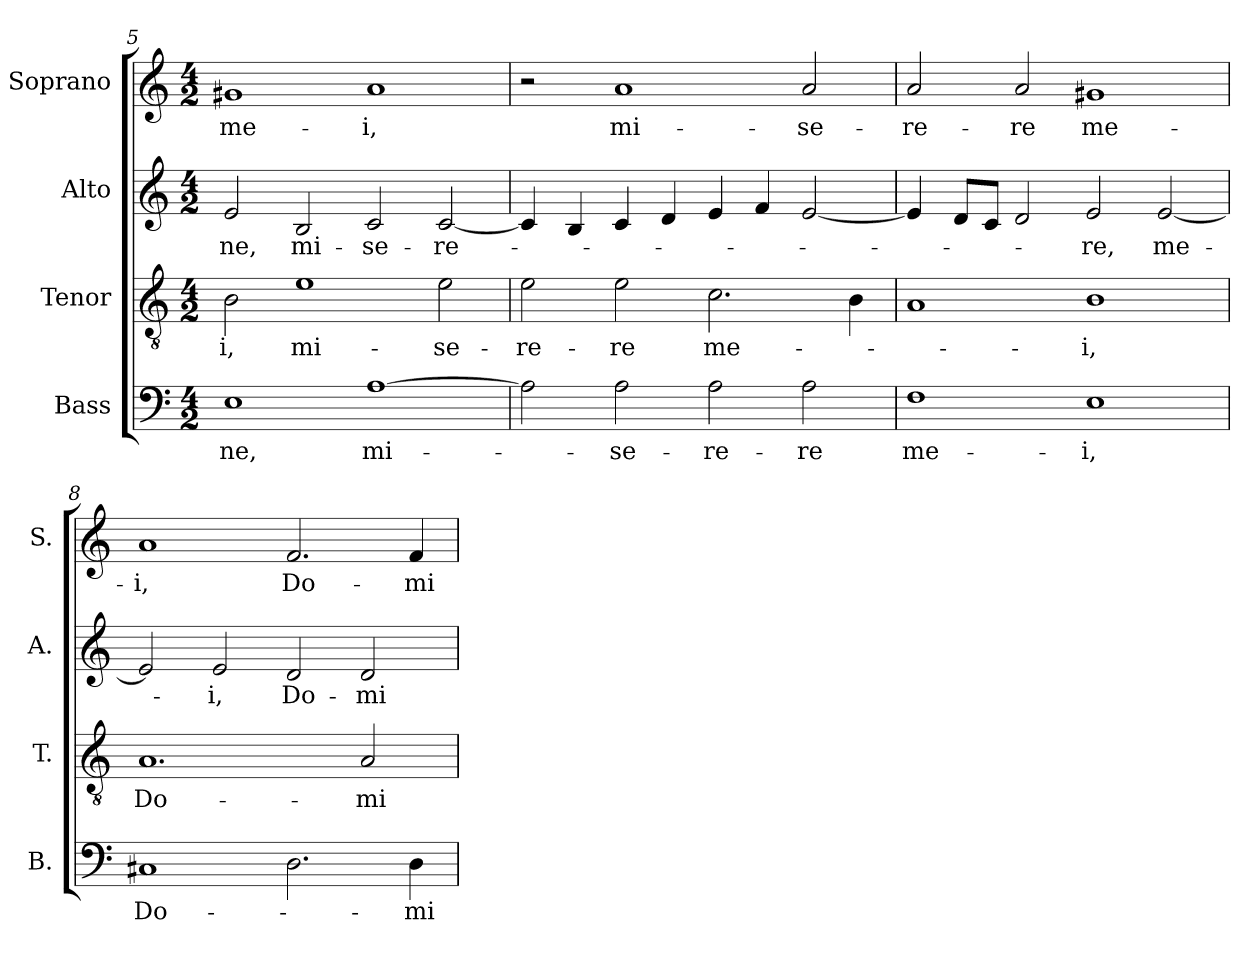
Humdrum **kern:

**kern	**text	**kern	**text	**kern	**text	**kern	**text
*part4	*part4	*part3	*part3	*part2	*part2	*part1	*part1
*staff4	*staff4	*staff3	*staff3	*staff2	*staff2	*staff1	*staff1
*I"Bass	*	*I"Tenor	*	*I"Alto	*	*I"Soprano	*
*I'B.	*	*I'T.	*	*I'A.	*	*I'S.	*
*clefF4	*	*clefGv2	*	*clefG2	*	*clefG2	*
*	*	*ITrd7c12	*	*	*	*	*
*k[]	*	*k[]	*	*k[]	*	*k[]	*
*C:	*	*C:	*	*C:	*	*C:	*
*M4/2	*	*M4/2	*	*M4/2	*	*M4/2	*
=5	=5	=5	=5	=5	=5	=5	=5
!	!LO:LY:b:color=#000000	!	!	!	!	!	!
!	!	!	!LO:LY:b:color=#000000	!	!	!	!
!	!	!	!	!	!LO:LY:b:color=#000000	!	!
!	!	!	!	!	!	!	!LO:LY:b:color=#000000
1Ei	-ne,	2BBi\	-i,	2ei/	-ne,	1g#Xi	me-
!	!	!	!LO:LY:b:color=#000000	!	!	!	!
!	!	!	!	!	!LO:LY:b:color=#000000	!	!
.	.	1Ei	mi-	2Bi/	mi-	.	.
!	!LO:LY:b:color=#000000	!	!	!	!	!	!
!	!	!	!	!	!LO:LY:b:color=#000000	!	!
!	!	!	!	!	!	!	!LO:LY:b:color=#000000
[1Ai	mi-	.	.	2ci/	-se-	1ai	-i,
!	!	!	!LO:LY:b:color=#000000	!	!	!	!
!	!	!	!	!	!LO:LY:b:color=#000000	!	!
.	.	2Ei\	-se-	[2ci/	-re-	.	.
=6	=6	=6	=6	=6	=6	=6	=6
!	!	!	!LO:LY:b:color=#000000	!	!	!	!
2Ai\]	.	2Ei\	-re-	4ci/]	.	2r	.
.	.	.	.	4Bi/	.	.	.
!	!LO:LY:b:color=#000000	!	!	!	!	!	!
!	!	!	!LO:LY:b:color=#000000	!	!	!	!
!	!	!	!	!	!	!	!LO:LY:b:color=#000000
2Ai\	-se-	2Ei\	-re	4ci/	.	1ai	mi-
.	.	.	.	4di/	.	.	.
!	!LO:LY:b:color=#000000	!	!	!	!	!	!
!	!	!	!LO:LY:b:color=#000000	!	!	!	!
2Ai\	-re-	2.Ci\	me-	4ei/	.	.	.
.	.	.	.	4fi/	.	.	.
!	!LO:LY:b:color=#000000	!	!	!	!	!	!
!	!	!	!	!	!	!	!LO:LY:b:color=#000000
2Ai\	-re	.	.	[2ei/	.	2ai/	-se-
.	.	4BBi\	.	.	.	.	.
=7	=7	=7	=7	=7	=7	=7	=7
!	!LO:LY:b:color=#000000	!	!	!	!	!	!
!	!	!	!	!	!	!	!LO:LY:b:color=#000000
1Fi	me-	1AAi	.	4ei/]	.	2ai/	-re-
.	.	.	.	8di/L	.	.	.
.	.	.	.	8ci/J	.	.	.
!	!	!	!	!	!	!	!LO:LY:b:color=#000000
.	.	.	.	2di/	.	2ai/	-re
!	!LO:LY:b:color=#000000	!	!	!	!	!	!
!	!	!	!LO:LY:b:color=#000000	!	!	!	!
!	!	!	!	!	!LO:LY:b:color=#000000	!	!
!	!	!	!	!	!	!	!LO:LY:b:color=#000000
1Ei	-i,	1BBi	-i,	2ei/	-re,	1g#Xi	me-
!	!	!	!	!	!LO:LY:b:color=#000000	!	!
.	.	.	.	[2ei/	me-	.	.
!!LO:LB:g=z
=8	=8	=8	=8	=8	=8	=8	=8
!	!LO:LY:b:color=#000000	!	!	!	!	!	!
!	!	!	!LO:LY:b:color=#000000	!	!	!	!
!	!	!	!	!	!	!	!LO:LY:b:color=#000000
1C#Xi	Do-	1.AAi	Do-	2ei/]	.	1ai	-i,
!	!	!	!	!	!LO:LY:b:color=#000000	!	!
.	.	.	.	2ei/	-i,	.	.
!	!	!	!	!	!LO:LY:b:color=#000000	!	!
!	!	!	!	!	!	!	!LO:LY:b:color=#000000
2.Di\	.	.	.	2di/	Do-	2.fi/	Do-
!	!	!	!LO:LY:b:color=#000000	!	!	!	!
!	!	!	!	!	!LO:LY:b:color=#000000	!	!
.	.	2AAi/	-mi-	2di/	-mi-	.	.
!	!LO:LY:b:color=#000000	!	!	!	!	!	!
!	!	!	!	!	!	!	!LO:LY:b:color=#000000
4Di\	-mi-	.	.	.	.	4fi/	-mi-
=	=	=	=	=	=	=	=
*-	*-	*-	*-	*-	*-	*-	*-
